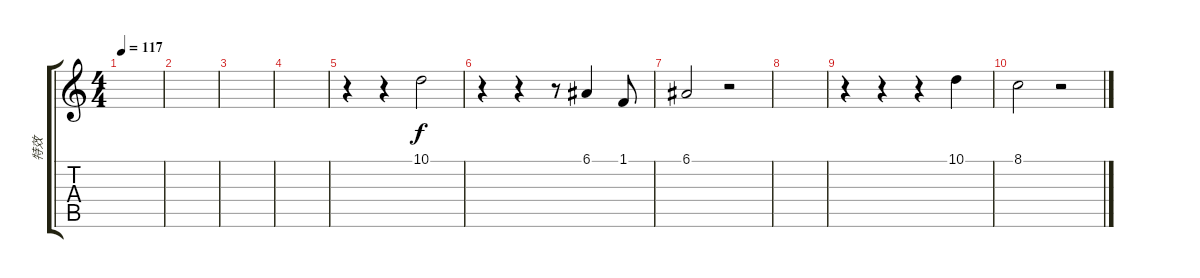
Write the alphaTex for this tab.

\track ("特效" "特效") {instrument seashore}
\staff {score tabs}
\tuning (E4 B3 G3 D3 A2 E2) {hide}
\ts (4 4)
\tempo 117
\clef g2
\ks c
|
|
|
|
r.4 r.4 10.1.2{instrument birdtweet} |
r.4{instrument vibraphone} r.4 r.8 6.1.4 1.1.8 |
6.1.2 r.2 |
|
r.4 r.4 r.4 10.1.4 |
8.1.2 r.2
